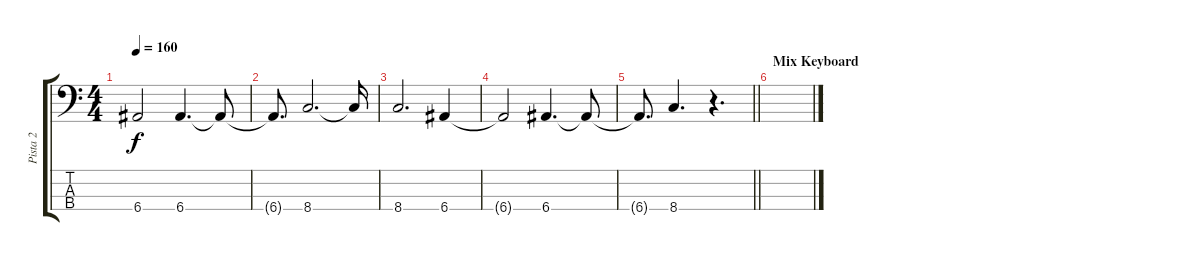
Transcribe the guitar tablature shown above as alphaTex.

\track ("Pista 2" "Pista 2") {instrument electricbassfinger}
\staff {score tabs}
\tuning (G2 D2 A1 E1) {hide}
\ts (4 4)
\tempo 160
\clef f4
\ks c
6.4{t}.2{dy f} 6.4.4{d} 6.4{t}.8 |
6.4{t}.8{d} 8.4.2{d} 8.4{t}.16 |
8.4.2{d} 6.4.4 |
6.4{t}.2 6.4.4{d} 6.4{t}.8 |
\barLineRight lightlight
6.4{t}.8{d} 8.4.4{d} r.4{d} |
\section ("" "Mix Keyboard")
